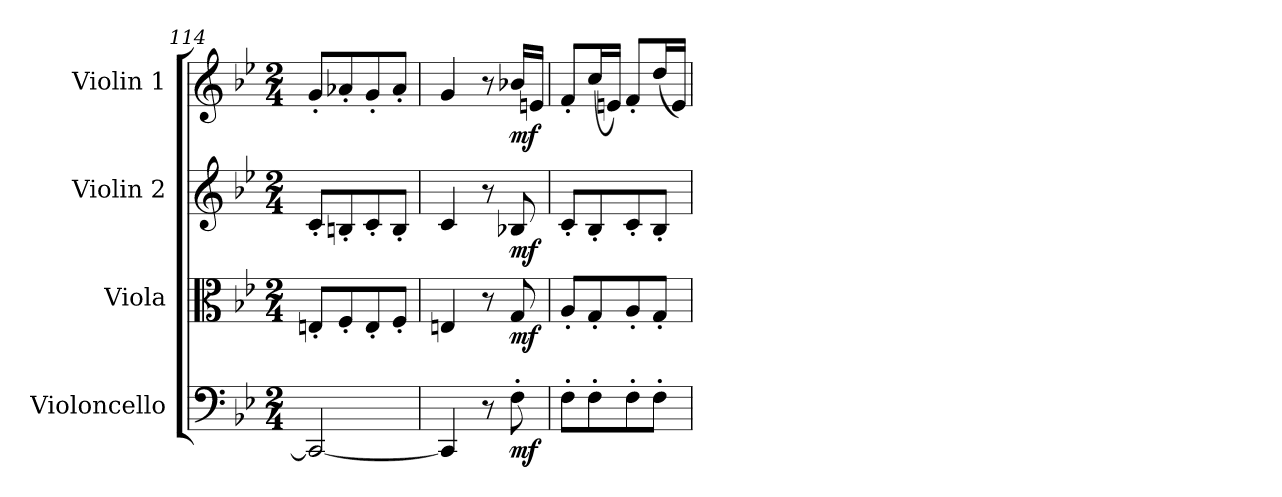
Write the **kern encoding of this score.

**kern	**dynam	**kern	**dynam	**kern	**dynam	**kern	**dynam
*part4	*part4	*part3	*part3	*part2	*part2	*part1	*part1
*staff4	*staff4	*staff3	*staff3	*staff2	*staff2	*staff1	*staff1
*I"Violoncello	*	*I"Viola	*	*I"Violin 2	*	*I"Violin 1	*
*I'Vc	*	*I'Vla	*	*I'Vln	*	*I'Vln	*
*clefF4	*	*clefC3	*	*clefG2	*	*clefG2	*
*k[b-e-]	*	*k[b-e-]	*	*k[b-e-]	*	*k[b-e-]	*
*M2/4	*	*M2/4	*	*M2/4	*	*M2/4	*
=114	=114	=114	=114	=114	=114	=114	=114
2CC/_	.	8En'/L	.	8c'/L	.	8g'/L	.
.	.	8F'/	.	8Bn'/	.	8a-X'/	.
.	.	8E'/	.	8c'/	.	8g'/	.
.	.	8F'/J	.	8B'/J	.	8a-'/J	.
=115	=115	=115	=115	=115	=115	=115	=115
4CC/]	.	4En/	.	4c/	.	4g/	.
8r	.	8r	.	8r	.	8r	.
!	!LO:DY:b	!	!LO:DY:b	!	!LO:DY:b	!	!LO:DY:b
8F'\	mf	8G/	mf	8B-X/	mf	16b-X/LL	mf
.	.	.	.	.	.	16en/JJ	.
=116	=116	=116	=116	=116	=116	=116	=116
8F'\L	.	8A'/L	.	8c'/L	.	8f'/L	.
8F'\	.	8G'/	.	8B-'/	.	(16cc/L	.
.	.	.	.	.	.	16en/JJ)	.
8F'\	.	8A'/	.	8c'/	.	8f'/L	.
8F'\J	.	8G'/J	.	8B-'/J	.	(16dd/L	.
.	.	.	.	.	.	16e/JJ)	.
=	=	=	=	=	=	=	=
*-	*-	*-	*-	*-	*-	*-	*-
